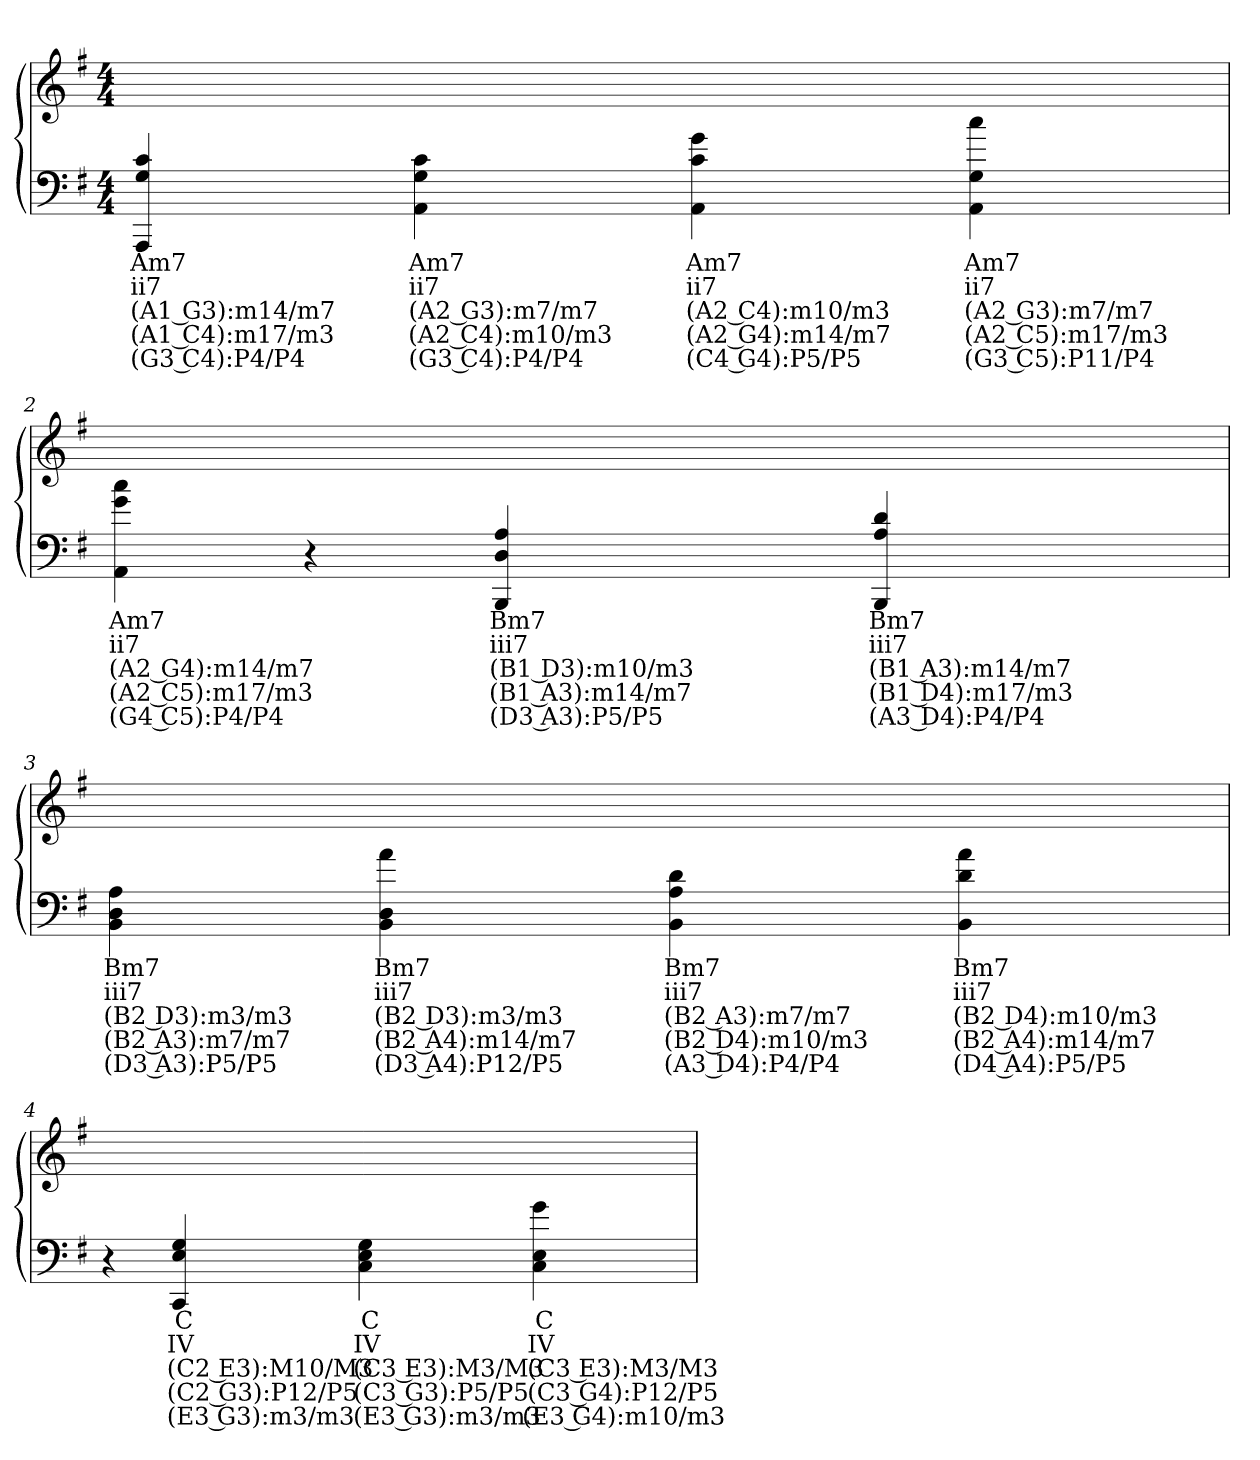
**kern	**text	**text	**text	**text	**text	**kern
*part2	*part2	*part2	*part2	*part2	*part2	*part1
*staff2	*staff2	*staff2	*staff2	*staff2	*staff2	*staff1
*clefF4	*	*	*	*	*	*clefG2
*k[f#]	*	*	*	*	*	*k[f#]
*G:	*	*	*	*	*	*G:
*M4/4	*	*	*	*	*	*M4/4
*MM60	*	*	*	*	*	*MM60
=1	=1	=1	=1	=1	=1	=1
4AAA 4G 4c	Am7	ii7	(A1 G3):m14/m7	(A1 C4):m17/m3	(G3 C4):P4/P4	1ryy
4AA 4G 4c	Am7	ii7	(A2 G3):m7/m7	(A2 C4):m10/m3	(G3 C4):P4/P4	.
4AA 4c 4g	Am7	ii7	(A2 C4):m10/m3	(A2 G4):m14/m7	(C4 G4):P5/P5	.
4AA 4G 4cc	Am7	ii7	(A2 G3):m7/m7	(A2 C5):m17/m3	(G3 C5):P11/P4	.
=2	=2	=2	=2	=2	=2	=2
4AA 4g 4cc	Am7	ii7	(A2 G4):m14/m7	(A2 C5):m17/m3	(G4 C5):P4/P4	1ryy
4r	.	.	.	.	.	.
4BBB 4D 4A	Bm7	iii7	(B1 D3):m10/m3	(B1 A3):m14/m7	(D3 A3):P5/P5	.
4BBB 4A 4d	Bm7	iii7	(B1 A3):m14/m7	(B1 D4):m17/m3	(A3 D4):P4/P4	.
=3	=3	=3	=3	=3	=3	=3
4BB 4D 4A	Bm7	iii7	(B2 D3):m3/m3	(B2 A3):m7/m7	(D3 A3):P5/P5	1ryy
4BB 4D 4a	Bm7	iii7	(B2 D3):m3/m3	(B2 A4):m14/m7	(D3 A4):P12/P5	.
4BB 4A 4d	Bm7	iii7	(B2 A3):m7/m7	(B2 D4):m10/m3	(A3 D4):P4/P4	.
4BB 4d 4a	Bm7	iii7	(B2 D4):m10/m3	(B2 A4):m14/m7	(D4 A4):P5/P5	.
=4	=4	=4	=4	=4	=4	=4
4r	.	.	.	.	.	1ryy
4CC 4E 4G	C	IV	(C2 E3):M10/M3	(C2 G3):P12/P5	(E3 G3):m3/m3	.
4C 4E 4G	C	IV	(C3 E3):M3/M3	(C3 G3):P5/P5	(E3 G3):m3/m3	.
4C 4E 4g	C	IV	(C3 E3):M3/M3	(C3 G4):P12/P5	(E3 G4):m10/m3	.
=	=	=	=	=	=	=
*-	*-	*-	*-	*-	*-	*-
